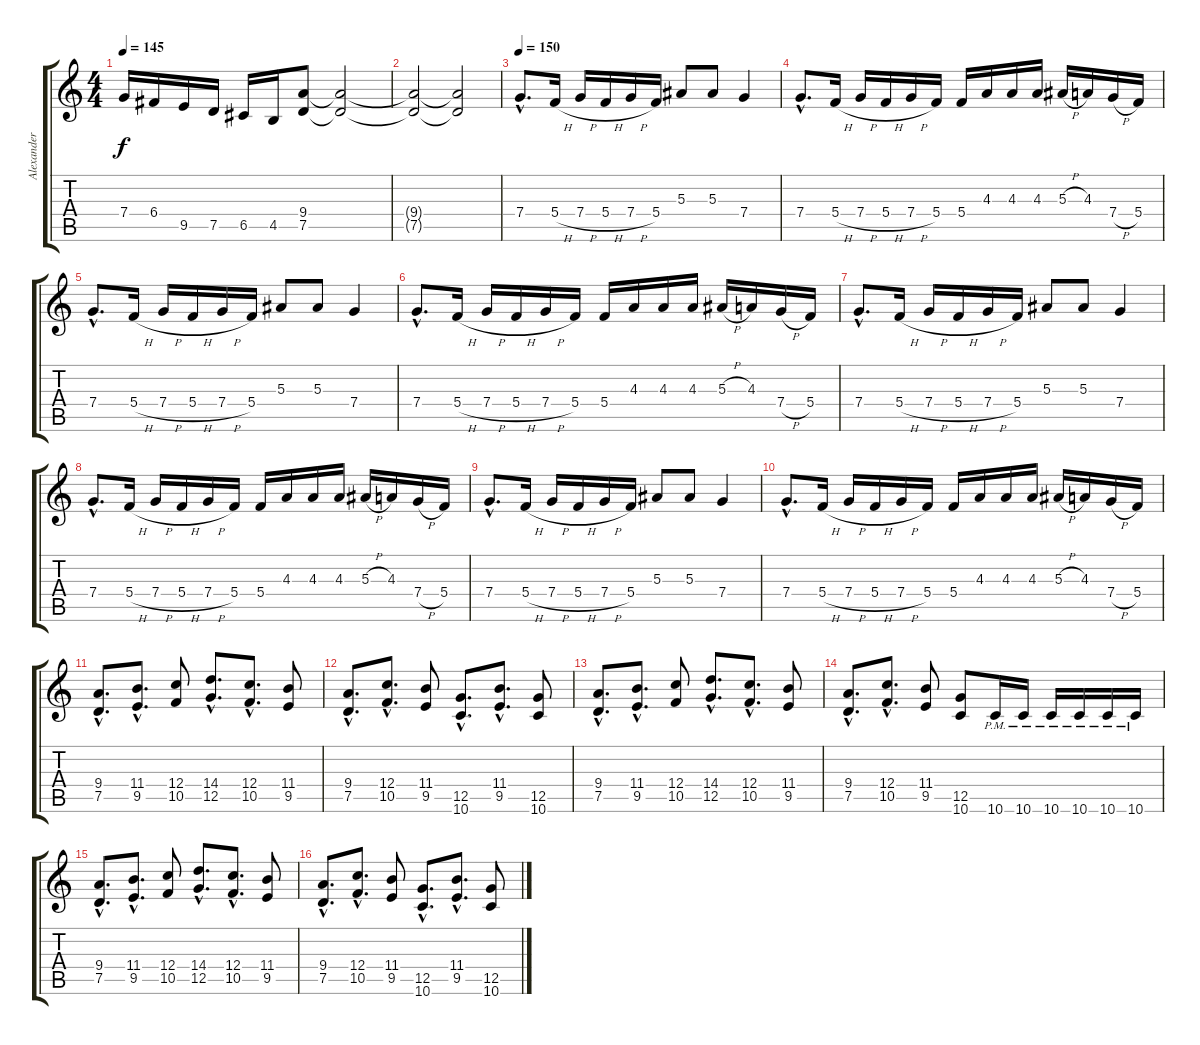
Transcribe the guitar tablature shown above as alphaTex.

\track ("Alexander Kuoppala" "Alexander ") {instrument distortionguitar}
\staff {score tabs}
\tuning (D4 A3 F3 C3 G2 D2) {hide}
\ts (4 4)
\tempo 145
\clef g2
\ks c
7.4.16{dy f} 6.4.16 9.5.16 7.5.16 6.5.16 4.5.16 (9.4 7.5).8 (9.4{t} 7.5{t}).2 |
(9.4{t} 7.5{t}).2 (9.4{t} 7.5{t}).2 |
\tempo 150
7.4{hac}.8{d} 5.4{h}.16 7.4{h}.16 5.4{h}.16 7.4{h}.16 5.4.16 5.3.8 5.3.8 7.4.4 |
7.4{hac}.8{d} 5.4{h}.16 7.4{h}.16 5.4{h}.16 7.4{h}.16 5.4.16 5.4.16 4.3.16 4.3.16 4.3.16 5.3{h}.16 4.3.16 7.4{h}.16 5.4.16 |
7.4{hac}.8{d} 5.4{h}.16 7.4{h}.16 5.4{h}.16 7.4{h}.16 5.4.16 5.3.8 5.3.8 7.4.4 |
7.4{hac}.8{d} 5.4{h}.16 7.4{h}.16 5.4{h}.16 7.4{h}.16 5.4.16 5.4.16 4.3.16 4.3.16 4.3.16 5.3{h}.16 4.3.16 7.4{h}.16 5.4.16 |
7.4{hac}.8{d} 5.4{h}.16 7.4{h}.16 5.4{h}.16 7.4{h}.16 5.4.16 5.3.8 5.3.8 7.4.4 |
7.4{hac}.8{d} 5.4{h}.16 7.4{h}.16 5.4{h}.16 7.4{h}.16 5.4.16 5.4.16 4.3.16 4.3.16 4.3.16 5.3{h}.16 4.3.16 7.4{h}.16 5.4.16 |
7.4{hac}.8{d} 5.4{h}.16 7.4{h}.16 5.4{h}.16 7.4{h}.16 5.4.16 5.3.8 5.3.8 7.4.4 |
7.4{hac}.8{d} 5.4{h}.16 7.4{h}.16 5.4{h}.16 7.4{h}.16 5.4.16 5.4.16 4.3.16 4.3.16 4.3.16 5.3{h}.16 4.3.16 7.4{h}.16 5.4.16 |
(9.4{hac} 7.5{hac}).8{d} (11.4{hac} 9.5{hac}).8{d} (12.4 10.5).8 (14.4{hac} 12.5{hac}).8{d} (12.4{hac} 10.5{hac}).8{d} (11.4 9.5).8 |
(9.4{hac} 7.5{hac}).8{d} (12.4{hac} 10.5{hac}).8{d} (11.4 9.5).8 (12.5{hac} 10.6{hac}).8{d} (11.4{hac} 9.5{hac}).8{d} (12.5 10.6).8 |
(9.4{hac} 7.5{hac}).8{d} (11.4{hac} 9.5{hac}).8{d} (12.4 10.5).8 (14.4{hac} 12.5{hac}).8{d} (12.4{hac} 10.5{hac}).8{d} (11.4 9.5).8 |
(9.4{hac} 7.5{hac}).8{d} (12.4{hac} 10.5{hac}).8{d} (11.4 9.5).8 (12.5 10.6).8 10.6{pm}.16 10.6{pm}.16 10.6{pm}.16 10.6{pm}.16 10.6{pm}.16 10.6{pm}.16 |
(9.4{hac} 7.5{hac}).8{d} (11.4{hac} 9.5{hac}).8{d} (12.4 10.5).8 (14.4{hac} 12.5{hac}).8{d} (12.4{hac} 10.5{hac}).8{d} (11.4 9.5).8 |
(9.4{hac} 7.5{hac}).8{d} (12.4{hac} 10.5{hac}).8{d} (11.4 9.5).8 (12.5{hac} 10.6{hac}).8{d} (11.4{hac} 9.5{hac}).8{d} (12.5 10.6).8
